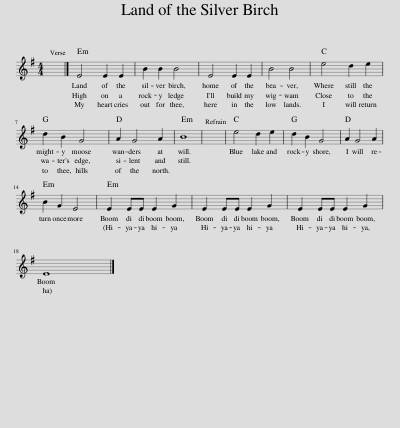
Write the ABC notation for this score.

X:1
L:1/8
M:4/4
I:linebreak $
K:Emin
V:1 treble
V:1
 x8 |] E4 E2 E2 | B2 B2 B4 | E4 E2 E2 | B4 B4 | %5
 e4 d2 e2 |$ d2 B2 G4 | A2 G4 A2 | B8 | x8 | %10
 e4 d2 e2 | d2 B2 G4 | A2 G4 A2 |$ B2 G2 E4 | E2 EE E2 G2 | %15
 E2 EE E2 G2 | E2 EE E2 G2 |$ E8 |] %18
